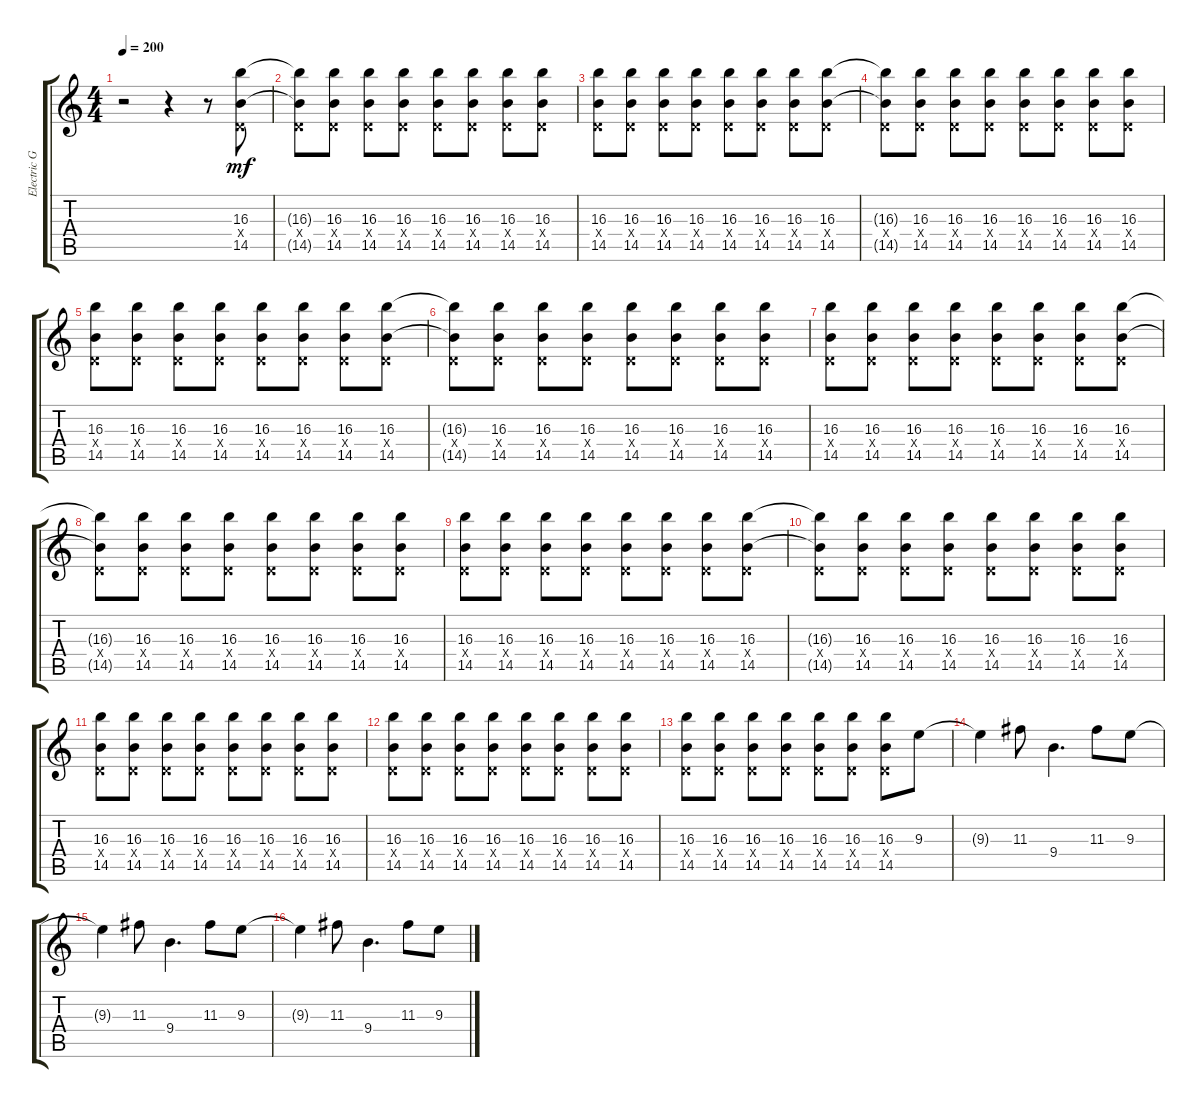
\track ("Electric Guitar" "Electric G") {instrument distortionguitar}
\staff {score tabs}
\tuning (E4 B3 G3 D3 A2 E2) {hide}
\ts (4 4)
\tempo 200
\clef g2
\ks c
r.2{dy mf instrument distortionguitar} r.4 r.8 (16.3 0.4{x} 14.5).8 |
(16.3{t} 0.4{x} 14.5{t}).8 (16.3 0.4{x} 14.5).8 (16.3 0.4{x} 14.5).8 (16.3 0.4{x} 14.5).8 (16.3 0.4{x} 14.5).8 (16.3 0.4{x} 14.5).8 (16.3 0.4{x} 14.5).8 (16.3 0.4{x} 14.5).8 |
(16.3 0.4{x} 14.5).8 (16.3 0.4{x} 14.5).8 (16.3 0.4{x} 14.5).8 (16.3 0.4{x} 14.5).8 (16.3 0.4{x} 14.5).8 (16.3 0.4{x} 14.5).8 (16.3 0.4{x} 14.5).8 (16.3 0.4{x} 14.5).8 |
(16.3{t} 0.4{x} 14.5{t}).8 (16.3 0.4{x} 14.5).8 (16.3 0.4{x} 14.5).8 (16.3 0.4{x} 14.5).8 (16.3 0.4{x} 14.5).8 (16.3 0.4{x} 14.5).8 (16.3 0.4{x} 14.5).8 (16.3 0.4{x} 14.5).8 |
(16.3 0.4{x} 14.5).8 (16.3 0.4{x} 14.5).8 (16.3 0.4{x} 14.5).8 (16.3 0.4{x} 14.5).8 (16.3 0.4{x} 14.5).8 (16.3 0.4{x} 14.5).8 (16.3 0.4{x} 14.5).8 (16.3 0.4{x} 14.5).8 |
(16.3{t} 0.4{x} 14.5{t}).8 (16.3 0.4{x} 14.5).8 (16.3 0.4{x} 14.5).8 (16.3 0.4{x} 14.5).8 (16.3 0.4{x} 14.5).8 (16.3 0.4{x} 14.5).8 (16.3 0.4{x} 14.5).8 (16.3 0.4{x} 14.5).8 |
(16.3 0.4{x} 14.5).8 (16.3 0.4{x} 14.5).8 (16.3 0.4{x} 14.5).8 (16.3 0.4{x} 14.5).8 (16.3 0.4{x} 14.5).8 (16.3 0.4{x} 14.5).8 (16.3 0.4{x} 14.5).8 (16.3 0.4{x} 14.5).8 |
(16.3{t} 0.4{x} 14.5{t}).8 (16.3 0.4{x} 14.5).8 (16.3 0.4{x} 14.5).8 (16.3 0.4{x} 14.5).8 (16.3 0.4{x} 14.5).8 (16.3 0.4{x} 14.5).8 (16.3 0.4{x} 14.5).8 (16.3 0.4{x} 14.5).8 |
(16.3 0.4{x} 14.5).8 (16.3 0.4{x} 14.5).8 (16.3 0.4{x} 14.5).8 (16.3 0.4{x} 14.5).8 (16.3 0.4{x} 14.5).8 (16.3 0.4{x} 14.5).8 (16.3 0.4{x} 14.5).8 (16.3 0.4{x} 14.5).8 |
(16.3{t} 0.4{x} 14.5{t}).8 (16.3 0.4{x} 14.5).8 (16.3 0.4{x} 14.5).8 (16.3 0.4{x} 14.5).8 (16.3 0.4{x} 14.5).8 (16.3 0.4{x} 14.5).8 (16.3 0.4{x} 14.5).8 (16.3 0.4{x} 14.5).8 |
(16.3 0.4{x} 14.5).8 (16.3 0.4{x} 14.5).8 (16.3 0.4{x} 14.5).8 (16.3 0.4{x} 14.5).8 (16.3 0.4{x} 14.5).8 (16.3 0.4{x} 14.5).8 (16.3 0.4{x} 14.5).8 (16.3 0.4{x} 14.5).8 |
(16.3 0.4{x} 14.5).8 (16.3 0.4{x} 14.5).8 (16.3 0.4{x} 14.5).8 (16.3 0.4{x} 14.5).8 (16.3 0.4{x} 14.5).8 (16.3 0.4{x} 14.5).8 (16.3 0.4{x} 14.5).8 (16.3 0.4{x} 14.5).8 |
(16.3 0.4{x} 14.5).8 (16.3 0.4{x} 14.5).8 (16.3 0.4{x} 14.5).8 (16.3 0.4{x} 14.5).8 (16.3 0.4{x} 14.5).8 (16.3 0.4{x} 14.5).8 (16.3 0.4{x} 14.5).8 9.3.8 |
9.3{t}.4 11.3.8 9.4.4{d} 11.3.8 9.3.8 |
9.3{t}.4 11.3.8 9.4.4{d} 11.3.8 9.3.8 |
9.3{t}.4 11.3.8 9.4.4{d} 11.3.8 9.3.8
